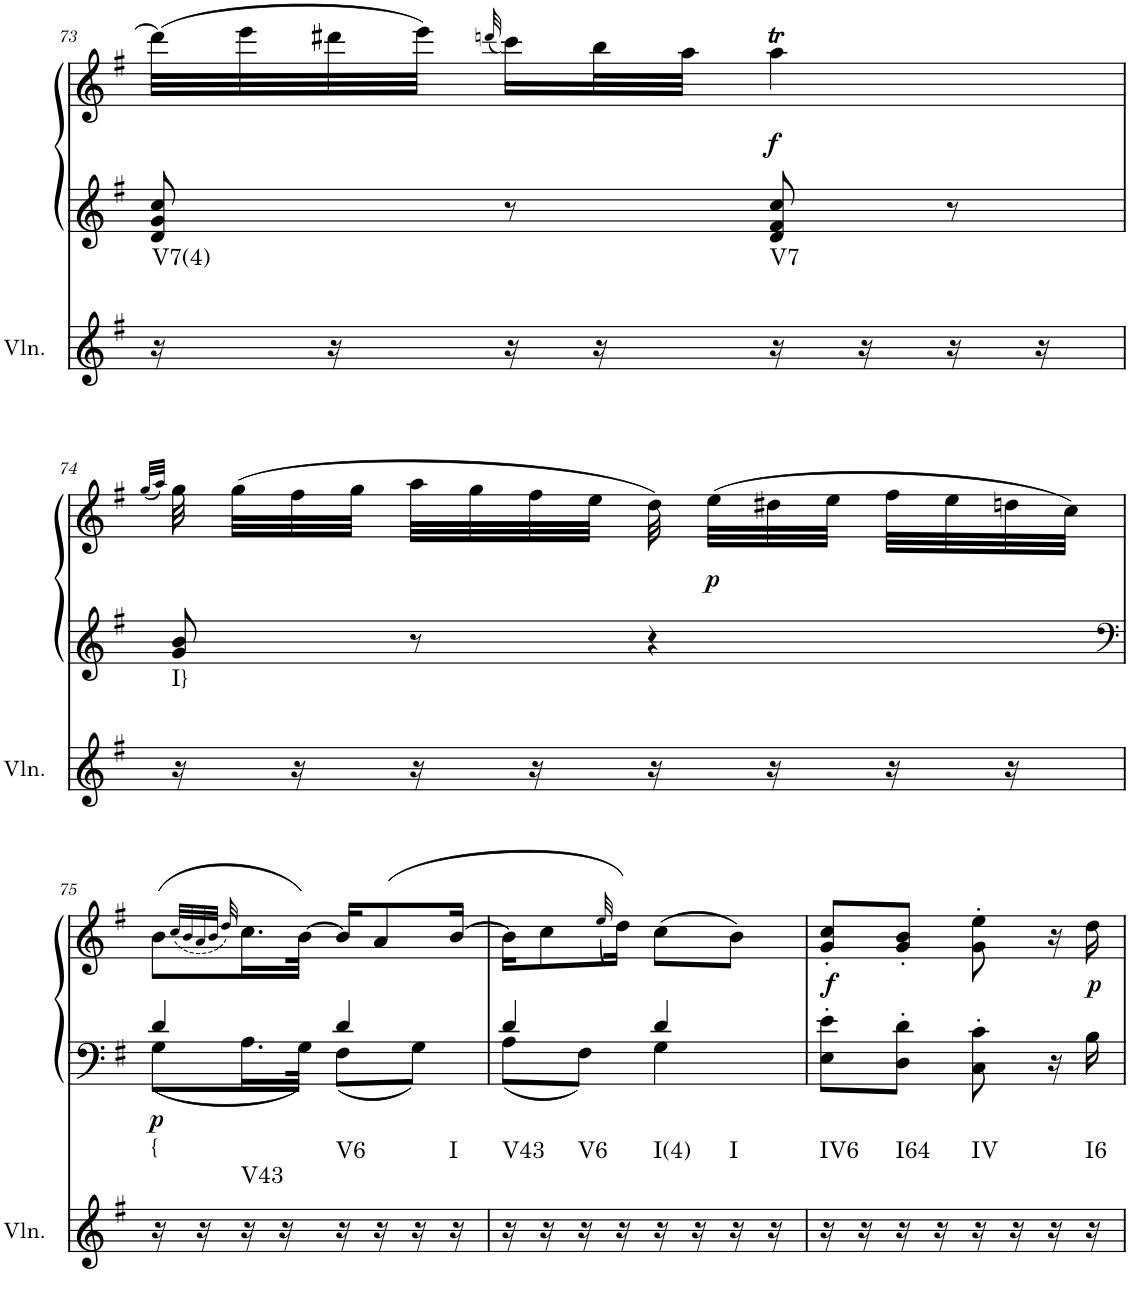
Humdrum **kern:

**kern	**harte	**kern	**kern	**dynam
*part2	*part2	*part1	*part1	*part1
*staff3	*	*staff2	*staff1	*staff1/2
*I"Violin	*	*I"Klavier linke Hand	*	*
*I'Vln.	*	*	*	*
!!LO:PB:g=z
*clefG2	*	*clefG2	*clefG2	*
*k[f#]	*	*k[f#]	*k[f#]	*
*M2/4	*	*M2/4	*M2/4	*
=73	=73	=73	=73	=73
!	!LO:H:kt=V7(4)	!	!	!
16r	N	8d/ 8g/ 8cc/	(32ddd#\LLL]	.
.	.	.	32eee\	.
16r	.	.	32ddd#X\	.
.	.	.	32eee\JJJ)	.
.	.	.	(32qdddn/	.
16r	.	8r	16ccc\LL)	.
16r	.	.	32bb\L	.
.	.	.	32aa\JJJ	.
!	!LO:H:kt=V7	!	!	!LO:DY:b
16r	N	8d/ 8f#/ 8cc/	4aaT\	f
16r	.	.	.	.
16r	.	8r	.	.
16r	.	.	.	.
!!LO:LB:g=z
=74	=74	=74	=74	=74
.	.	.	(32qgg/LLL	.
.	.	.	32qaa/JJJ)	.
!	!LO:H:kt=I}	!	!	!
16r	N	8g/ 8b/	32gg\	.
.	.	.	(32gg\LLL	.
16r	.	.	32ff#\	.
.	.	.	32gg\JJJ	.
16r	.	8r	32aa\LLL	.
.	.	.	32gg\	.
16r	.	.	32ff#\	.
.	.	.	32ee\JJJ	.
16r	.	4r	32dd\)	.
!	!	!	!	!LO:DY:b
.	.	.	(32ee\LLL	p
16r	.	.	32dd#X\	.
.	.	.	32ee\JJJ	.
16r	.	.	32ff#\LLL	.
.	.	.	32ee\	.
16r	.	.	32ddn\	.
.	.	.	32cc\JJJ)	.
!!LO:LB:g=z
=75	=75	=75	=75	=75
*	*	*clefF4	*	*
*	*	*^	*	*
!	!LO:H:kt={	!	!	!	!LO:DY:b=2
16r	N	4d/	8G\L	(8b\L	p
16r	.	.	.	.	.
.	.	.	.	(32qcc/LLL	.
.	.	.	.	32qb/	.
.	.	.	.	32qa/	.
.	.	.	.	32qb/JJJ	.
.	.	.	.	32qdd/)	.
!	!LO:H:kt=V43	!	!	!	!
16r	N	.	16.A\L	16.cc\L	.
16r	.	.	.	.	.
.	.	.	32G\JJk	[32b\JJk)	.
!	!LO:H:kt=V6	!	!	!	!
16r	N	4d/	8F#\L	16b/KL]	.
16r	.	.	.	(>8a/	.
16r	.	.	8G\J	.	.
!	!LO:H:kt=I	!	!	!	!
16r	N	.	.	[16b/Jk	.
=76	=76	=76	=76	=76	=76
!	!LO:H:kt=V43	!	!	!	!
16r	N	4d/	8A\L	16b\KL]	.
16r	.	.	.	8cc\	.
!	!LO:H:kt=V6	!	!	!	!
16r	N	.	8F#\J	.	.
.	.	.	.	(32qee/	.
16r	.	.	.	16dd\Jk))	.
!	!LO:H:kt=I(4)	!	!	!	!
16r	N	4d/	4G\	(8cc\L	.
16r	.	.	.	.	.
!	!LO:H:kt=I	!	!	!	!
16r	N	.	.	8b\J)	.
16r	.	.	.	.	.
*	*	*v	*v	*	*
=77	=77	=77	=77	=77
!	!LO:H:kt=IV6	!	!	!LO:DY:b
16r	N	8E\' 8e\'L	8g/' 8cc/'L	f
16r	.	.	.	.
!	!LO:H:kt=I64	!	!	!
16r	N	8D\' 8d\'J	8g/' 8b/'J	.
16r	.	.	.	.
!	!LO:H:kt=IV	!	!	!
16r	N	8C\' 8c\'	8g\' 8ee\'	.
16r	.	.	.	.
16r	.	16r	16r	.
!	!LO:H:kt=I6	!	!	!LO:DY:b
16r	N	16B\	16dd\	p
=	=	=	=	=
*-	*-	*-	*-	*-
